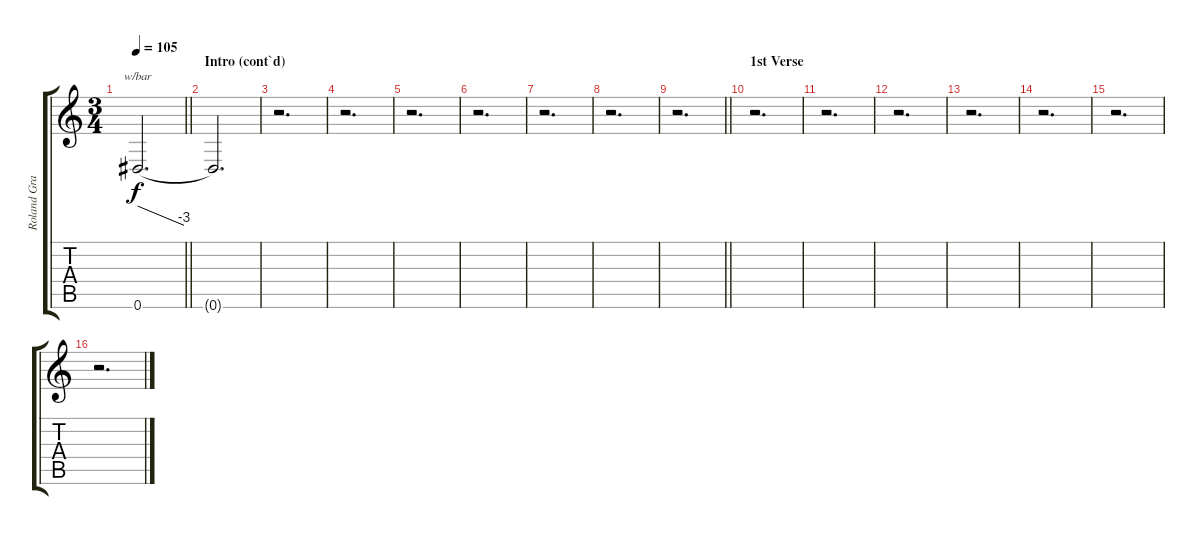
\track ("Roland Grapow" "Roland Gra") {instrument overdrivenguitar}
\staff {score tabs}
\tuning (Eb4 Bb3 Gb3 Db3 Ab2 Eb2) {hide}
\ts (3 4)
\tempo 105
\clef g2
\barLineRight lightlight
\ks c
0.6.2{d tbe (dive default 0 0 60 -12) dy f volume 0} |
\section ("" "Intro (cont`d)")
0.6{t}.2{d} |
r.2{d} |
r.2{d} |
r.2{d} |
r.2{d} |
r.2{d} |
r.2{d} |
\barLineRight lightlight
r.2{d} |
\section ("" "1st Verse")
r.2{d} |
r.2{d} |
r.2{d} |
r.2{d} |
r.2{d} |
r.2{d} |
r.2{d}
